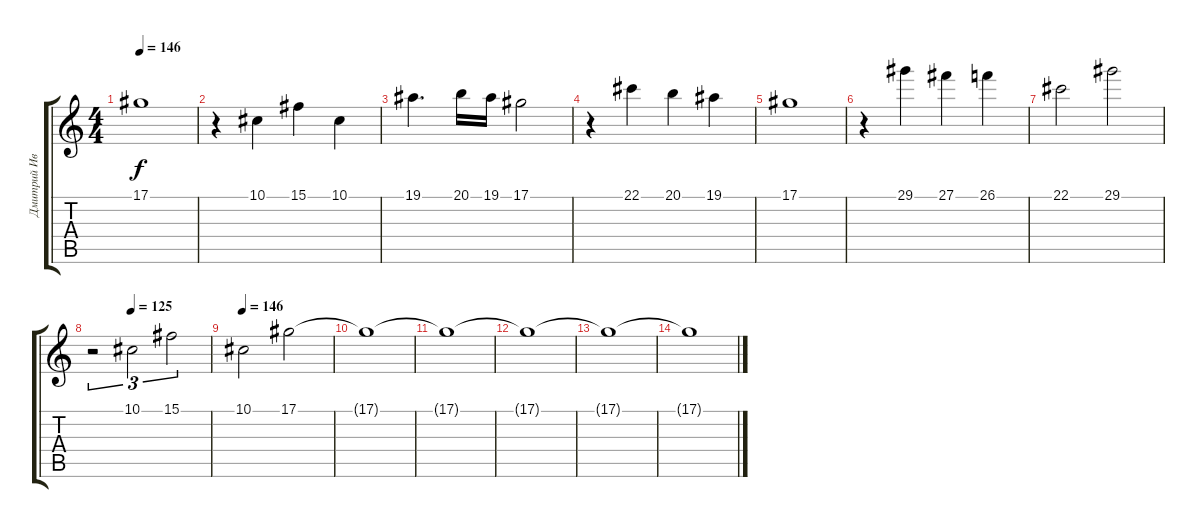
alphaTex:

\track ("Дмитрий Иванов" "Дмитрий Ив") {instrument pad5bowed}
\staff {score tabs}
\tuning (Eb4 Bb3 Gb3 Db3 Ab2 Eb2) {hide}
\ts (4 4)
\tempo 146
\clef g2
\ks c
17.1.1{dy f} |
r.4 10.1.4 15.1.4 10.1.4 |
19.1.4{d} 20.1.16 19.1.16 17.1.2 |
r.4 22.1.4 20.1.4 19.1.4 |
17.1.1 |
r.4 29.1.4 27.1.4 26.1.4 |
22.1.2 29.1.2 |
\tempo (125 0.3333333333333333)
r.2{tu (3 2)} 10.1.2{tu (3 2)} 15.1.2{tu (3 2)} |
\tempo 146
10.1.2 17.1.2 |
17.1{t}.1 |
17.1{t}.1 |
17.1{t}.1 |
17.1{t}.1 |
17.1{t}.1
